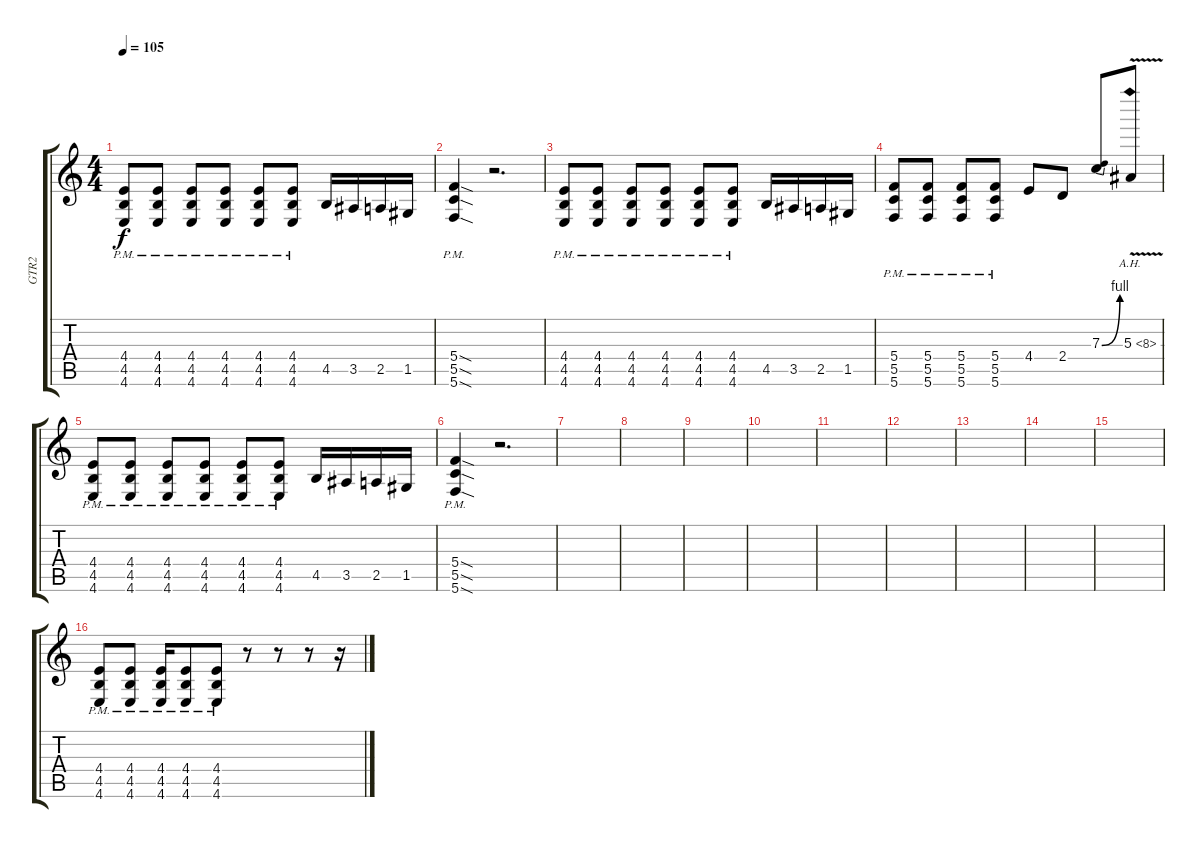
\track ("GTR2" "GTR2") {instrument distortionguitar}
\staff {score tabs}
\tuning (D4 A3 F3 C3 G2 C2) {hide}
\ts (4 4)
\tempo 105
\clef g2
\ks c
(4.4{pm} 4.5{pm} 4.6{pm}).8{dy f} (4.4{pm} 4.5{pm} 4.6{pm}).8 (4.4{pm} 4.5{pm} 4.6{pm}).8 (4.4{pm} 4.5{pm} 4.6{pm}).8 (4.4{pm} 4.5{pm} 4.6{pm}).8 (4.4{pm} 4.5{pm} 4.6{pm}).8 4.5.16 3.5.16 2.5.16 1.5.16 |
(5.4{sod pm} 5.5{sod pm} 5.6{sod pm}).4 r.2{d} |
(4.4{pm} 4.5{pm} 4.6{pm}).8{volume 16} (4.4{pm} 4.5{pm} 4.6{pm}).8 (4.4{pm} 4.5{pm} 4.6{pm}).8 (4.4{pm} 4.5{pm} 4.6{pm}).8 (4.4{pm} 4.5{pm} 4.6{pm}).8 (4.4{pm} 4.5{pm} 4.6{pm}).8 4.5.16 3.5.16 2.5.16 1.5.16 |
(5.4{pm} 5.5{pm} 5.6{pm}).8 (5.4{pm} 5.5{pm} 5.6{pm}).8 (5.4{pm} 5.5{pm} 5.6{pm}).8 (5.4{pm} 5.5{pm} 5.6{pm}).8 4.4.8 2.4.8 7.3{be (bend 0 0 60 4)}.8 5.3{ah 3 v}.8 |
(4.4{pm} 4.5{pm} 4.6{pm}).8 (4.4{pm} 4.5{pm} 4.6{pm}).8 (4.4{pm} 4.5{pm} 4.6{pm}).8 (4.4{pm} 4.5{pm} 4.6{pm}).8 (4.4{pm} 4.5{pm} 4.6{pm}).8 (4.4{pm} 4.5{pm} 4.6{pm}).8 4.5.16 3.5.16 2.5.16 1.5.16 |
(5.4{sod pm} 5.5{sod pm} 5.6{sod pm}).4 r.2{d} |
|
|
|
|
|
|
|
|
|
(4.4 4.5 4.6{pm}).8 (4.4 4.5 4.6{pm}).8 (4.4 4.5 4.6{pm}).16 (4.4 4.5 4.6{pm}).8 (4.4 4.5 4.6{pm}).8 r.8 r.8 r.8 r.16
